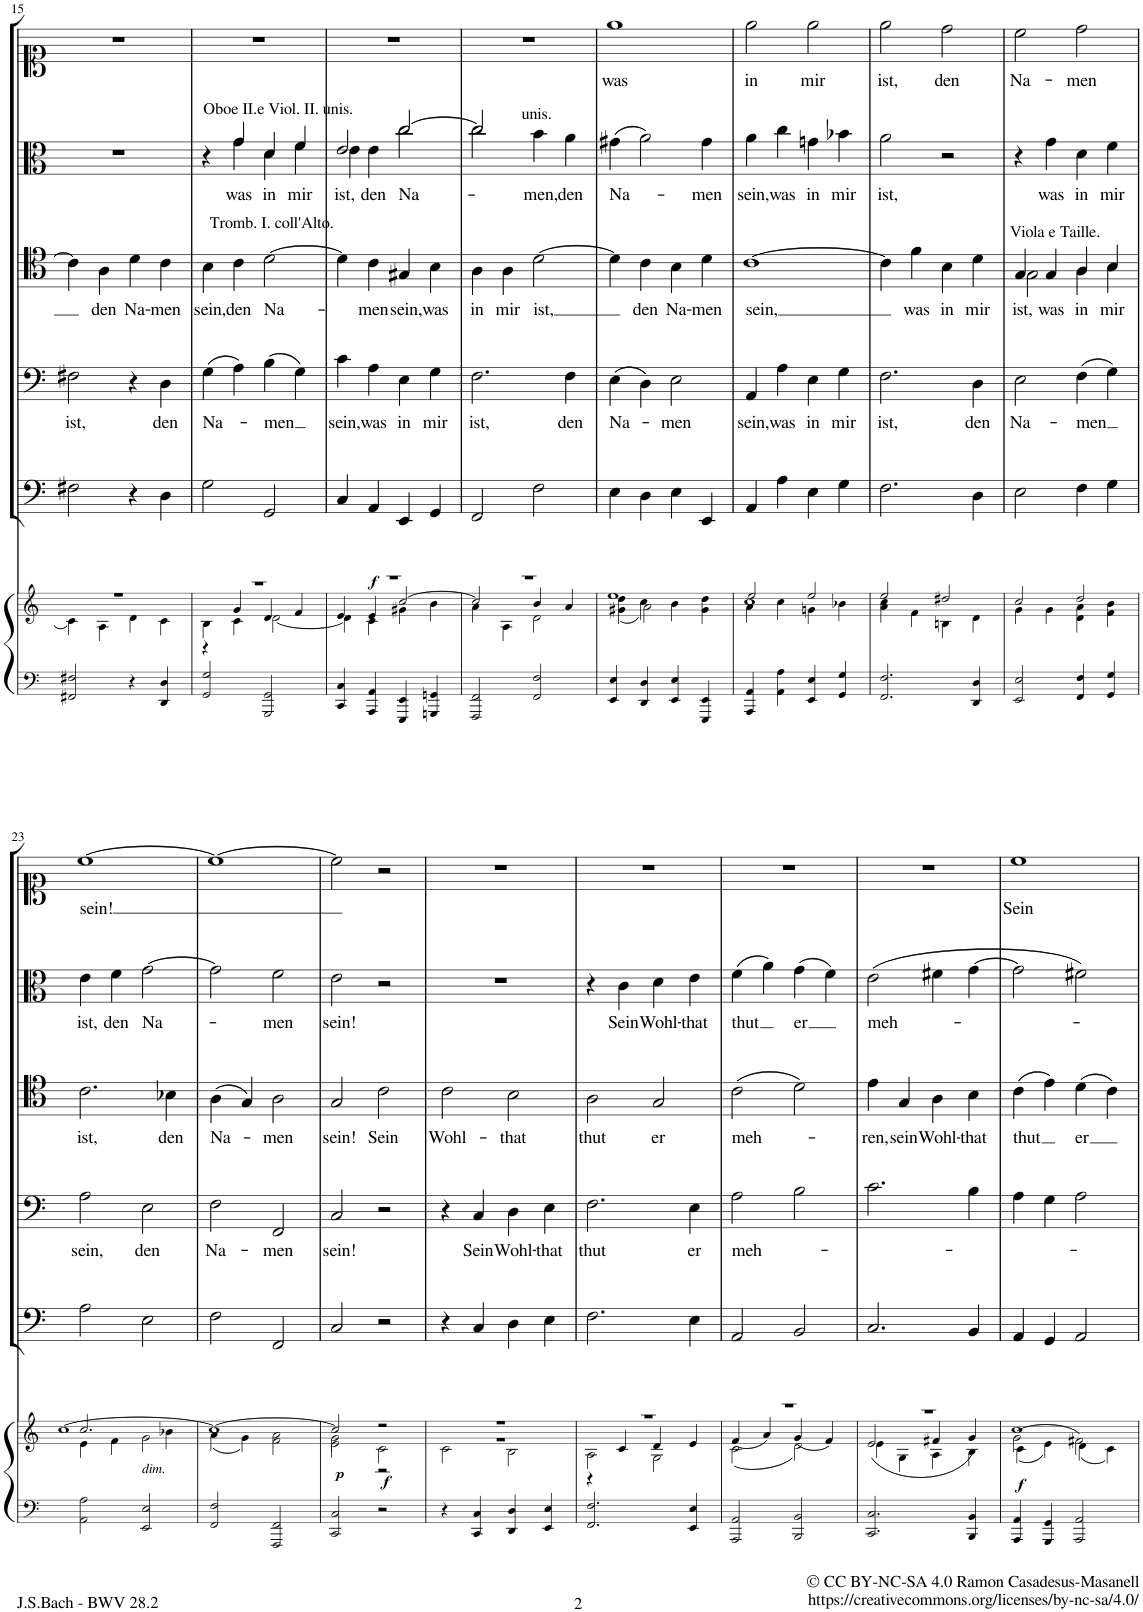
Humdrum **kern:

**kern	**kern	**dynam	**kern	**kern	**text	**kern	**text	**kern	**text	**kern	**text
*part6	*part6	*part6	*part5	*part4	*part4	*part3	*part3	*part2	*part2	*part1	*part1
*staff7	*staff6	*staff6/7	*staff5	*staff4	*staff4	*staff3	*staff3	*staff2	*staff2	*staff1	*staff1
*I"Piano reduction	*	*	*I"Continuo	*I"Basso. Trombone III. col Basso.	*	*I"Tenore.  Trombone II. Viola. Taille col Tenore.	*	*I"Alto. Trombone I.VioIino II. Oboe II. coll'Alto	*	*I"Soprano. Cornetto.Violino I. Oboe I. col Soprano	*
*I'Pno	*	*	*	*	*	*	*	*	*	*	*
!!LO:PB:g=z
*clefF4	*clefG2	*	*clefF4	*clefF4	*	*clefC4	*	*clefC3	*	*clefC1	*
*k[]	*k[]	*	*k[]	*k[]	*	*k[]	*	*k[]	*	*k[]	*
*M2/2	*M2/2	*	*M2/2	*M2/2	*	*M2/2	*	*M2/2	*	*M2/2	*
*met(c|)	*met(c|)	*	*met(c|)	*met(c|)	*	*met(c|)	*	*met(c|)	*	*met(c|)	*
=15	=15	=15	=15	=15	=15	=15	=15	=15	=15	=15	=15
*	*^	*	*	*	*	*	*	*	*	*	*
*	*	*^	*	*	*	*	*	*	*	*	*	*
!	!	!	!	!	!	!	!LO:LY:b	!	!	!	!	!	!
2FF#X/ 2F#X/	1r	4c\]	1r	.	2F#X\	2F#X\	ist,	4c\]	.	1r	.	1r	.
!	!	!	!	!	!	!	!	!	!LO:LY:b	!	!	!	!
.	.	4A\	.	.	.	.	.	4A\	den	.	.	.	.
!	!	!	!	!	!	!	!	!	!LO:LY:b	!	!	!	!
4r	.	4d\	.	.	4r	4r	.	4d\	Na-	.	.	.	.
!	!	!	!	!	!	!	!LO:LY:b	!	!LO:LY:b	!	!	!	!
4DD/ 4D/	.	4c\	.	.	4D\	4D\	den	4c\	-men	.	.	.	.
=16	=16	=16	=16	=16	=16	=16	=16	=16	=16	=16	=16	=16	=16
!	!	!	!	!	!	!	!LO:LY:b	!	!LO:LY:b	!	!	!	!
*	*	*	*	*	*	*	*	*	*	*^	*	*	*
2GG/ 2G/	1r	4B\	4r	.	2G\	(4G\	Na-	4B\	sein,	4r	4ryy	.	1r	.
!	!	!	!	!	!	!	!	!	!	!LO:TX:a:t=Oboe II.e Viol. II. unis.	!	!	!	!
!	!	!	!	!	!	!	!	!	!	!LO:TX:b:t=Tromb. I. coll'Alto.	!	!	!	!
!	!	!	!	!	!	!	!	!	!LO:LY:b	!	!	!LO:LY:b	!	!
.	.	4c\	4g/	.	.	4A\)	.	4c\	den	4g/	4g\	was	.	.
!	!	!	!	!	!	!	!LO:LY:b	!	!LO:LY:b	!	!	!LO:LY:b	!	!
2GGG/ 2GG/	.	[2d\	4d/	.	2GG/	(4B\	-men	[2d\	Na-	4d/	4d\	in	.	.
!	!	!	!	!	!	!	!	!	!	!	!	!LO:LY:b	!	!
.	.	.	4f/	.	.	4G\)	.	.	.	4f/	4f\	mir	.	.
=17	=17	=17	=17	=17	=17	=17	=17	=17	=17	=17	=17	=17	=17	=17
!	!	!	!	!	!	!	!LO:LY:b	!	!	!	!	!LO:LY:b	!	!
4CC/ 4C/	1r	4d\]	4e/	.	4C/	4c\	sein,	4d\]	.	2e/	4e\	ist,	1r	.
!	!	!	!	!LO:DY:a	!	!	!LO:LY:b	!	!LO:LY:b	!	!	!LO:LY:b	!	!
4AAA/ 4AA/	.	4c\	4e/	f	4AA/	4A\	was	4c\	-men	.	4e\	den	.	.
!	!	!	!	!	!	!	!LO:LY:b	!	!LO:LY:b	!	!	!LO:LY:b	!	!
4EEE/ 4EE/	.	4g#X\	[2cc/	.	4EE/	4E\	in	4G#X/	sein,	[2cc/	2cc\	Na-	.	.
!	!	!	!	!	!	!	!LO:LY:b	!	!LO:LY:b	!	!	!	!	!
4GGGn/ 4GGn/	.	4b\	.	.	4GG/	4G\	mir	4B\	was	.	.	.	.	.
=18	=18	=18	=18	=18	=18	=18	=18	=18	=18	=18	=18	=18	=18	=18
!	!	!	!	!	!	!	!LO:LY:b	!	!LO:LY:b	!	!	!	!	!
2FFF/ 2FF/	1r	4a\	2cc/]	.	2FF/	2.F\	ist,	4A\	in	2cc/]	2cc\	.	1r	.
!	!	!	!	!	!	!	!	!	!LO:LY:b	!	!	!	!	!
.	.	4A\	.	.	.	.	.	4A\	mir	.	.	.	.	.
!	!	!	!	!	!	!	!	!	!	!LO:TX:a:t=unis.	!	!	!	!
!	!	!	!	!	!	!	!	!	!LO:LY:b	!	!	!LO:LY:b	!	!
2FF/ 2F/	.	2d\	4b/	.	2F\	.	.	[2d\	ist,	4b\	2ryy	-men,	.	.
!	!	!	!	!	!	!	!LO:LY:b	!	!	!	!	!LO:LY:b	!	!
.	.	.	4a/	.	.	4F\	den	.	.	4a\	.	den	.	.
*	*	*	*	*	*	*	*	*	*	*v	*v	*	*	*
=19	=19	=19	=19	=19	=19	=19	=19	=19	=19	=19	=19	=19	=19
!	!	!	!	!	!	!	!LO:LY:b	!	!	!	!LO:LY:b	!	!LO:LY:b
4EE/ 4E/	1ee	(4g#X\ 4dd\	4ryy	.	4E\	(4E\	Na-	4d\]	.	(4g#X\	Na-	1ee	was
!	!	!	!	!	!	!	!	!	!LO:LY:b	!	!	!	!
4DD/ 4D/	.	4cc\)	2a\	.	4D\	4D\)	.	4c\	den	2a\)	.	.	.
!	!	!	!	!	!	!	!LO:LY:b	!	!LO:LY:b	!	!	!	!
4EE/ 4E/	.	4b\	.	.	4E\	2E\	-men	4B\	Na-	.	.	.	.
!	!	!	!	!	!	!	!	!	!LO:LY:b	!	!LO:LY:b	!	!
4EEE/ 4EE/	.	4g#\ 4dd\	4ryy	.	4EE/	.	.	4d\	-men	4g#\	-men	.	.
=20	=20	=20	=20	=20	=20	=20	=20	=20	=20	=20	=20	=20	=20
!	!	!	!	!	!	!	!LO:LY:b	!	!LO:LY:b	!	!LO:LY:b	!	!LO:LY:b
4AAA/ 4AA/	2ee/	4a\	1cc	.	4AA/	4AA/	sein,	[1c	sein,	4a\	sein,	2ee\	in
!	!	!	!	!	!	!	!LO:LY:b	!	!	!	!LO:LY:b	!	!
4AA\ 4A\	.	4cc\	.	.	4A\	4A\	was	.	.	4cc\	was	.	.
!	!	!	!	!	!	!	!LO:LY:b	!	!	!	!LO:LY:b	!	!LO:LY:b
4EE/ 4E/	2ee/	4gn\	.	.	4E\	4E\	in	.	.	4gn\	in	2ee\	mir
!	!	!	!	!	!	!	!LO:LY:b	!	!	!	!LO:LY:b	!	!
4GG/ 4G/	.	4b-X\	.	.	4G\	4G\	mir	.	.	4b-X\	mir	.	.
*	*	*v	*v	*	*	*	*	*	*	*	*	*	*
=21	=21	=21	=21	=21	=21	=21	=21	=21	=21	=21	=21	=21
!	!	!	!	!	!	!LO:LY:b	!	!	!	!LO:LY:b	!	!LO:LY:b
2.FF/ 2.F/	2ee/	4a\ 4cc\	.	2.F\	2.F\	ist,	4c\]	.	2a\	ist,	2ee\	ist,
!	!	!	!	!	!	!	!	!LO:LY:b	!	!	!	!
.	.	4f\	.	.	.	.	4f\	was	.	.	.	.
!	!	!	!	!	!	!	!	!LO:LY:b	!	!	!	!LO:LY:b
.	2dd#X/	4Bn\	.	.	.	.	4B\	in	2r	.	2dd\	den
!	!	!	!	!	!	!LO:LY:b	!	!LO:LY:b	!	!	!	!
4DD/ 4D/	.	4d\	.	4D\	4D\	den	4d\	mir	.	.	.	.
=22	=22	=22	=22	=22	=22	=22	=22	=22	=22	=22	=22	=22
!	!	!	!	!	!	!	!LO:TX:a:t=Viola e Taille.	!	!	!	!	!
!	!	!	!	!	!	!LO:LY:b	!	!LO:LY:b	!	!	!	!LO:LY:b
*	*	*	*	*	*	*	*^	*	*	*	*	*
2EE/ 2E/	2cc/	4g\	.	2E\	2E\	Na-	4G/	2G\	ist,	4r	.	2cc\	Na-
!	!	!	!	!	!	!	!	!	!LO:LY:b	!	!LO:LY:b	!	!
.	.	4g\	.	.	.	.	4G/	.	was	4g\	was	.	.
!	!	!	!	!	!	!LO:LY:b	!	!	!LO:LY:b	!	!LO:LY:b	!	!LO:LY:b
4FF/ 4F/	2dd/	4d\ 4a\	.	4F\	(4F\	-men	4A/	4A\	in	4d\	in	2dd\	-men
!	!	!	!	!	!	!	!	!	!LO:LY:b	!	!LO:LY:b	!	!
4GG/ 4G/	.	4f\ 4b\	.	4G\	4G\)	.	4B/	4B\	mir	4f\	mir	.	.
!!LO:LB:g=z
=23	=23	=23	=23	=23	=23	=23	=23	=23	=23	=23	=23	=23	=23
*	*	*^	*	*	*	*	*	*	*	*	*	*	*
!	!	!	!	!	!	!	!LO:LY:b	!	!	!LO:LY:b	!	!LO:LY:b	!	!LO:LY:b
*	*	*	*	*	*	*	*	*v	*v	*	*	*	*	*
2AA\ 2A\	2.cc/	4e\	[1cc	.	2A\	2A\	sein,	2.c\	ist,	4e\	ist,	[1cc	sein!
!	!	!	!	!	!	!	!	!	!	!	!LO:LY:b	!	!
.	.	4f\	.	.	.	.	.	.	.	4f\	den	.	.
!	!	!LO:TX:b:i:t=dim.	!	!	!	!	!	!	!	!	!	!	!
!	!	!	!	!	!	!	!LO:LY:b	!	!	!	!LO:LY:b	!	!
2EE/ 2E/	.	2g\	.	.	2E\	2E\	den	.	.	[2g\	Na-	.	.
!	!	!	!	!	!	!	!	!	!LO:LY:b	!	!	!	!
.	4b-X\	.	.	.	.	.	.	4B-X\	den	.	.	.	.
*	*	*v	*v	*	*	*	*	*	*	*	*	*	*
=24	=24	=24	=24	=24	=24	=24	=24	=24	=24	=24	=24	=24
!	!	!	!	!	!	!LO:LY:b	!	!LO:LY:b	!	!	!	!
2FF/ 2F/	1cc_	(4a\	.	2F\	2F\	Na-	(4A\	Na-	2g\]	.	1cc_	.
.	.	4g\)	.	.	.	.	4G/)	.	.	.	.	.
!	!	!	!	!	!	!LO:LY:b	!	!LO:LY:b	!	!LO:LY:b	!	!
2FFF/ 2FF/	.	2f\ 2a\	.	2FF/	2FF/	-men	2A\	-men	2f\	-men	.	.
=25	=25	=25	=25	=25	=25	=25	=25	=25	=25	=25	=25	=25
*	*	*^	*	*	*	*	*	*	*	*	*	*
!	!	!	!	!LO:DY:b	!	!	!LO:LY:b	!	!LO:LY:b	!	!LO:LY:b	!	!
2CC/ 2C/	2cc/]	2e\	2g\	p	2C/	2C/	sein!	2G/	sein!	2e\	sein!	2cc\]	.
!	!	!	!	!LO:DY:b	!	!	!	!	!LO:LY:b	!	!	!	!
2r	2r	2c\	2r	f	2r	2r	.	2c\	Sein	2r	.	2r	.
=26	=26	=26	=26	=26	=26	=26	=26	=26	=26	=26	=26	=26	=26
!	!	!	!	!	!	!	!	!	!LO:LY:b	!	!	!	!
4r	1r	1r	2c\	.	4r	4r	.	2c\	Wohl-	1r	.	1r	.
!	!	!	!	!	!	!	!LO:LY:b	!	!	!	!	!	!
4CC/ 4C/	.	.	.	.	4C/	4C/	Sein	.	.	.	.	.	.
!	!	!	!	!	!	!	!LO:LY:b	!	!LO:LY:b	!	!	!	!
4DD/ 4D/	.	.	2B\	.	4D\	4D\	Wohl-	2B\	-that	.	.	.	.
!	!	!	!	!	!	!	!LO:LY:b	!	!	!	!	!	!
4EE/ 4E/	.	.	.	.	4E\	4E\	-that	.	.	.	.	.	.
=27	=27	=27	=27	=27	=27	=27	=27	=27	=27	=27	=27	=27	=27
!	!	!	!	!	!	!	!LO:LY:b	!	!LO:LY:b	!	!	!	!
2.FF/ 2.F/	1r	2A\	4r	.	2.F\	2.F\	thut	2A\	thut	4r	.	1r	.
!	!	!	!	!	!	!	!	!	!	!	!LO:LY:b	!	!
.	.	.	4c/	.	.	.	.	.	.	4c\	Sein	.	.
!	!	!	!	!	!	!	!	!	!LO:LY:b	!	!LO:LY:b	!	!
.	.	2G\	4d/	.	.	.	.	2G/	er	4d\	Wohl-	.	.
!	!	!	!	!	!	!	!LO:LY:b	!	!	!	!LO:LY:b	!	!
4EE/ 4E/	.	.	4e/	.	4E\	4E\	er	.	.	4e\	-that	.	.
=28	=28	=28	=28	=28	=28	=28	=28	=28	=28	=28	=28	=28	=28
!	!	!	!	!	!	!	!LO:LY:b	!	!LO:LY:b	!	!LO:LY:b	!	!
2AAA/ 2AA/	1r	(2c\	(4f/	.	2AA/	2A\	meh-	(2c\	meh-	(4f\	thut	1r	.
.	.	.	4a/)	.	.	.	.	.	.	4a\)	.	.	.
!	!	!	!	!	!	!	!	!	!	!	!LO:LY:b	!	!
2BBB/ 2BB/	.	2d\)	(4g/	.	2BB/	2B\	.	2d\)	.	(4g\	er	.	.
.	.	.	4f/)	.	.	.	.	.	.	4f\)	.	.	.
=29	=29	=29	=29	=29	=29	=29	=29	=29	=29	=29	=29	=29	=29
!	!	!	!	!	!	!	!	!	!LO:LY:b	!	!LO:LY:b	!	!
2.CC/ 2.C/	1r	4e\	(2e/	.	2.C/	2.c\	.	4e\	-ren,	(2e\	meh-	1r	.
!	!	!	!	!	!	!	!	!	!LO:LY:b	!	!	!	!
.	.	4G\	.	.	.	.	.	4G/	sein	.	.	.	.
!	!	!	!	!	!	!	!	!	!LO:LY:b	!	!	!	!
.	.	4A\	4f#X/	.	.	.	.	4A\	Wohl-	4f#X\	.	.	.
!	!	!	!	!	!	!	!	!	!LO:LY:b	!	!	!	!
4BBB/ 4BB/	.	4B\	4g/)	.	4BB/	4B\	.	4B\	-that	[4g\	.	.	.
=30	=30	=30	=30	=30	=30	=30	=30	=30	=30	=30	=30	=30	=30
!	!	!	!	!LO:DY:b	!	!	!	!	!LO:LY:b	!	!	!	!LO:LY:b
4AAA/ 4AA/	1cc	(4c\	(>2g\	f	4AA/	4A\	.	(4c\	thut	2g\]	.	1cc	Sein
4GGG/ 4GG/	.	4e\)	.	.	4GG/	4G\	.	4e\)	.	.	.	.	.
!	!	!	!	!	!	!	!	!	!LO:LY:b	!	!	!	!
2AAA/ 2AA/	.	(4d\	2f#X\)	.	2AA/	2A\	.	(4d\	er	2f#X\)	.	.	.
.	.	4c\)	.	.	.	.	.	4c\)	.	.	.	.	.
*	*v	*v	*v	*	*	*	*	*	*	*	*	*	*
=	=	=	=	=	=	=	=	=	=	=	=
*-	*-	*-	*-	*-	*-	*-	*-	*-	*-	*-	*-
